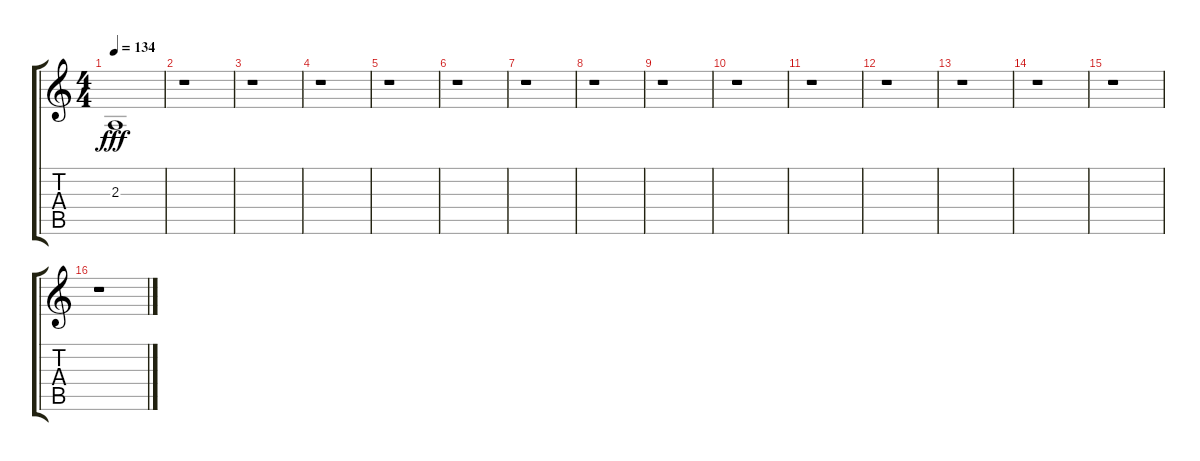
\track "" {instrument synthbrass2}
\staff {score tabs}
\tuning (E4 B3 G3 D3 A2 E2) {hide}
\ts (4 4)
\tempo 134
\clef g2
\ks c
2.3.1{dy fff} |
r.1 |
r.1 |
r.1 |
r.1 |
r.1 |
r.1 |
r.1 |
r.1 |
r.1 |
r.1 |
r.1 |
r.1 |
r.1 |
r.1 |
r.1
